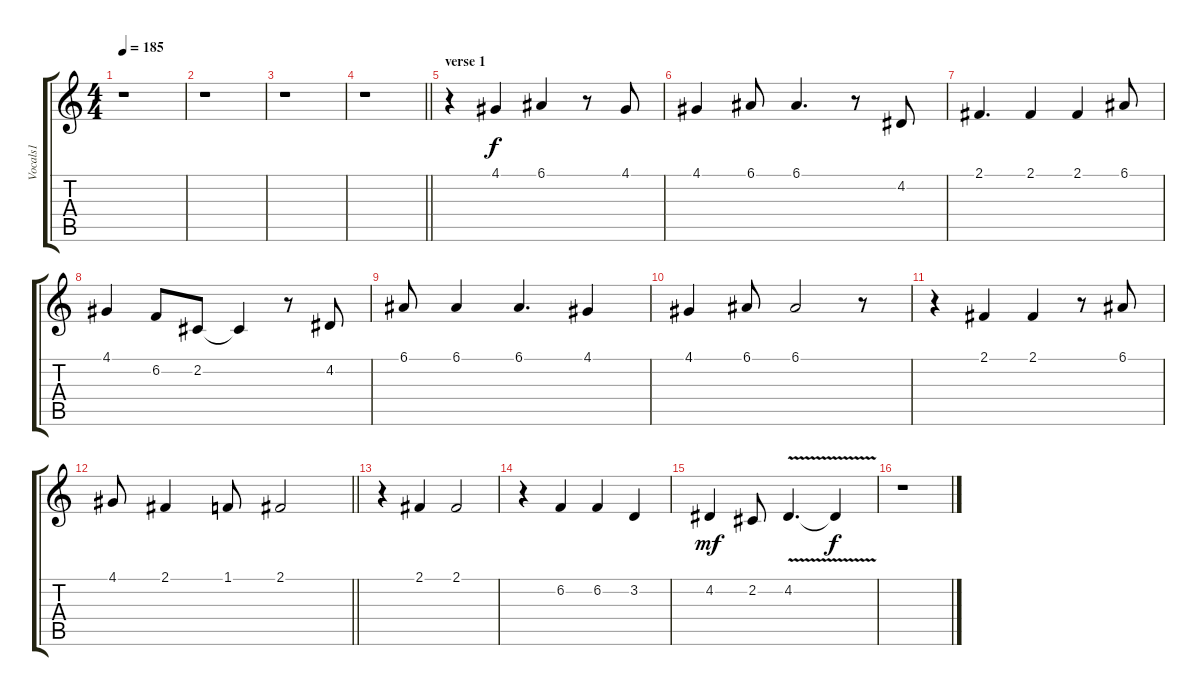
\track ("Vocals1" "Vocals1") {instrument lead2sawtooth}
\staff {score tabs}
\tuning (E4 B3 G3 D3 A2 E2) {hide}
\ts (4 4)
\section ("" "")
\tempo 185
\clef g2
\ks c
r.1{dy f} |
r.1 |
r.1 |
\barLineRight lightlight
r.1 |
\section ("" "verse 1")
r.4 4.1.4 6.1.4 r.8 4.1.8 |
4.1.4 6.1.8 6.1.4{d} r.8 4.2.8 |
2.1.4{d} 2.1.4 2.1.4 6.1.8 |
4.1.4 6.2.8 2.2.8 2.2{t}.4 r.8 4.2.8 |
6.1.8 6.1.4 6.1.4{d} 4.1.4 |
4.1.4 6.1.8 6.1.2 r.8 |
r.4 2.1.4 2.1.4 r.8 6.1.8 |
\barLineRight lightlight
4.1.8 2.1.4 1.1.8 2.1.2 |
\section ("" "")
r.4 2.1.4 2.1.2 |
r.4 6.2.4 6.2.4 3.2.4 |
4.2.4{dy mf} 2.2.8 4.2{v}.4{d} 4.2{t}.4{dy f} |
r.1
